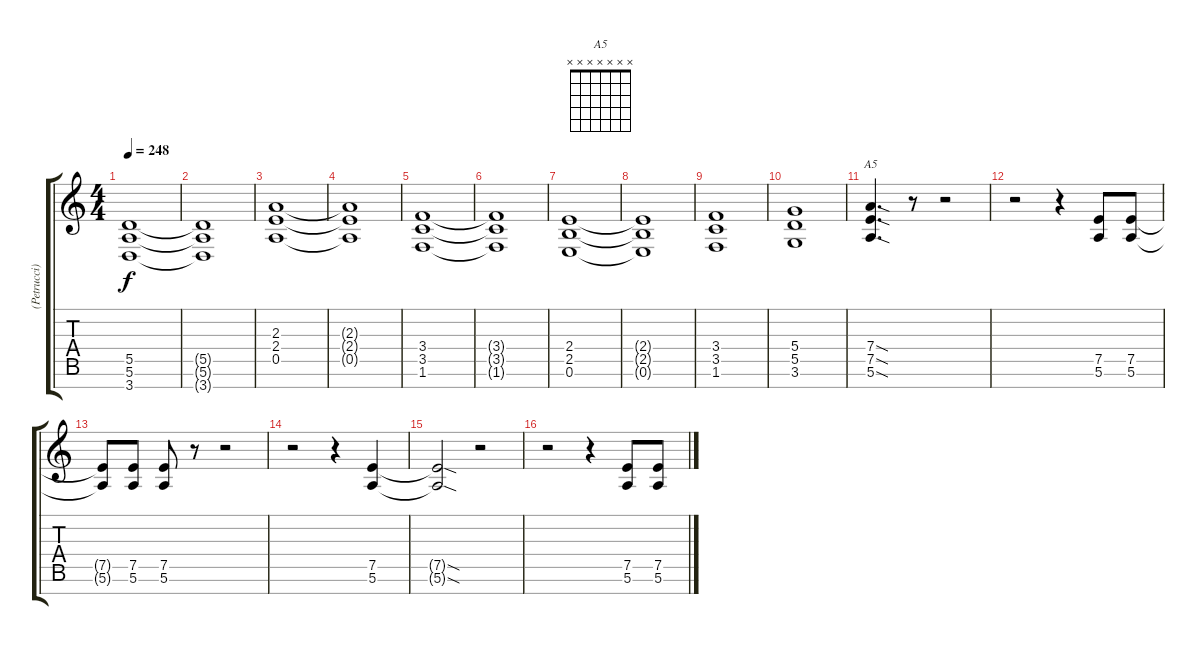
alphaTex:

\track ("(Petrucci) Elec. Gtr. 2" "(Petrucci)") {instrument distortionguitar}
\staff {score tabs}
\tuning (E4 B3 G3 D3 A2 E2 B1) {hide}
\chord ("A5" x x x x x x x)
\ts (4 4)
\tempo 248
\clef g2
\ks aminor
(5.5 5.6 3.7).1{dy f} |
(5.5{t} 5.6{t} 3.7{t}).1 |
(2.3 2.4 0.5).1 |
(2.3{t} 2.4{t} 0.5{t}).1 |
(3.4 3.5 1.6).1 |
(3.4{t} 3.5{t} 1.6{t}).1 |
(2.4 2.5 0.6).1 |
(2.4{t} 2.5{t} 0.6{t}).1 |
(3.4 3.5 1.6).1 |
(5.4 5.5 3.6).1 |
(7.4{sod} 7.5{sod} 5.6{sod}).4{d ch "A5"} r.8 r.2 |
r.2 r.4 (7.5 5.6).8 (7.5 5.6).8 |
(7.5{t} 5.6{t}).8 (7.5 5.6).8 (7.5 5.6).8 r.8 r.2 |
r.2 r.4 (7.5 5.6).4 |
(7.5{sod t} 5.6{sod t}).2 r.2 |
r.2 r.4 (7.5 5.6).8 (7.5 5.6).8
